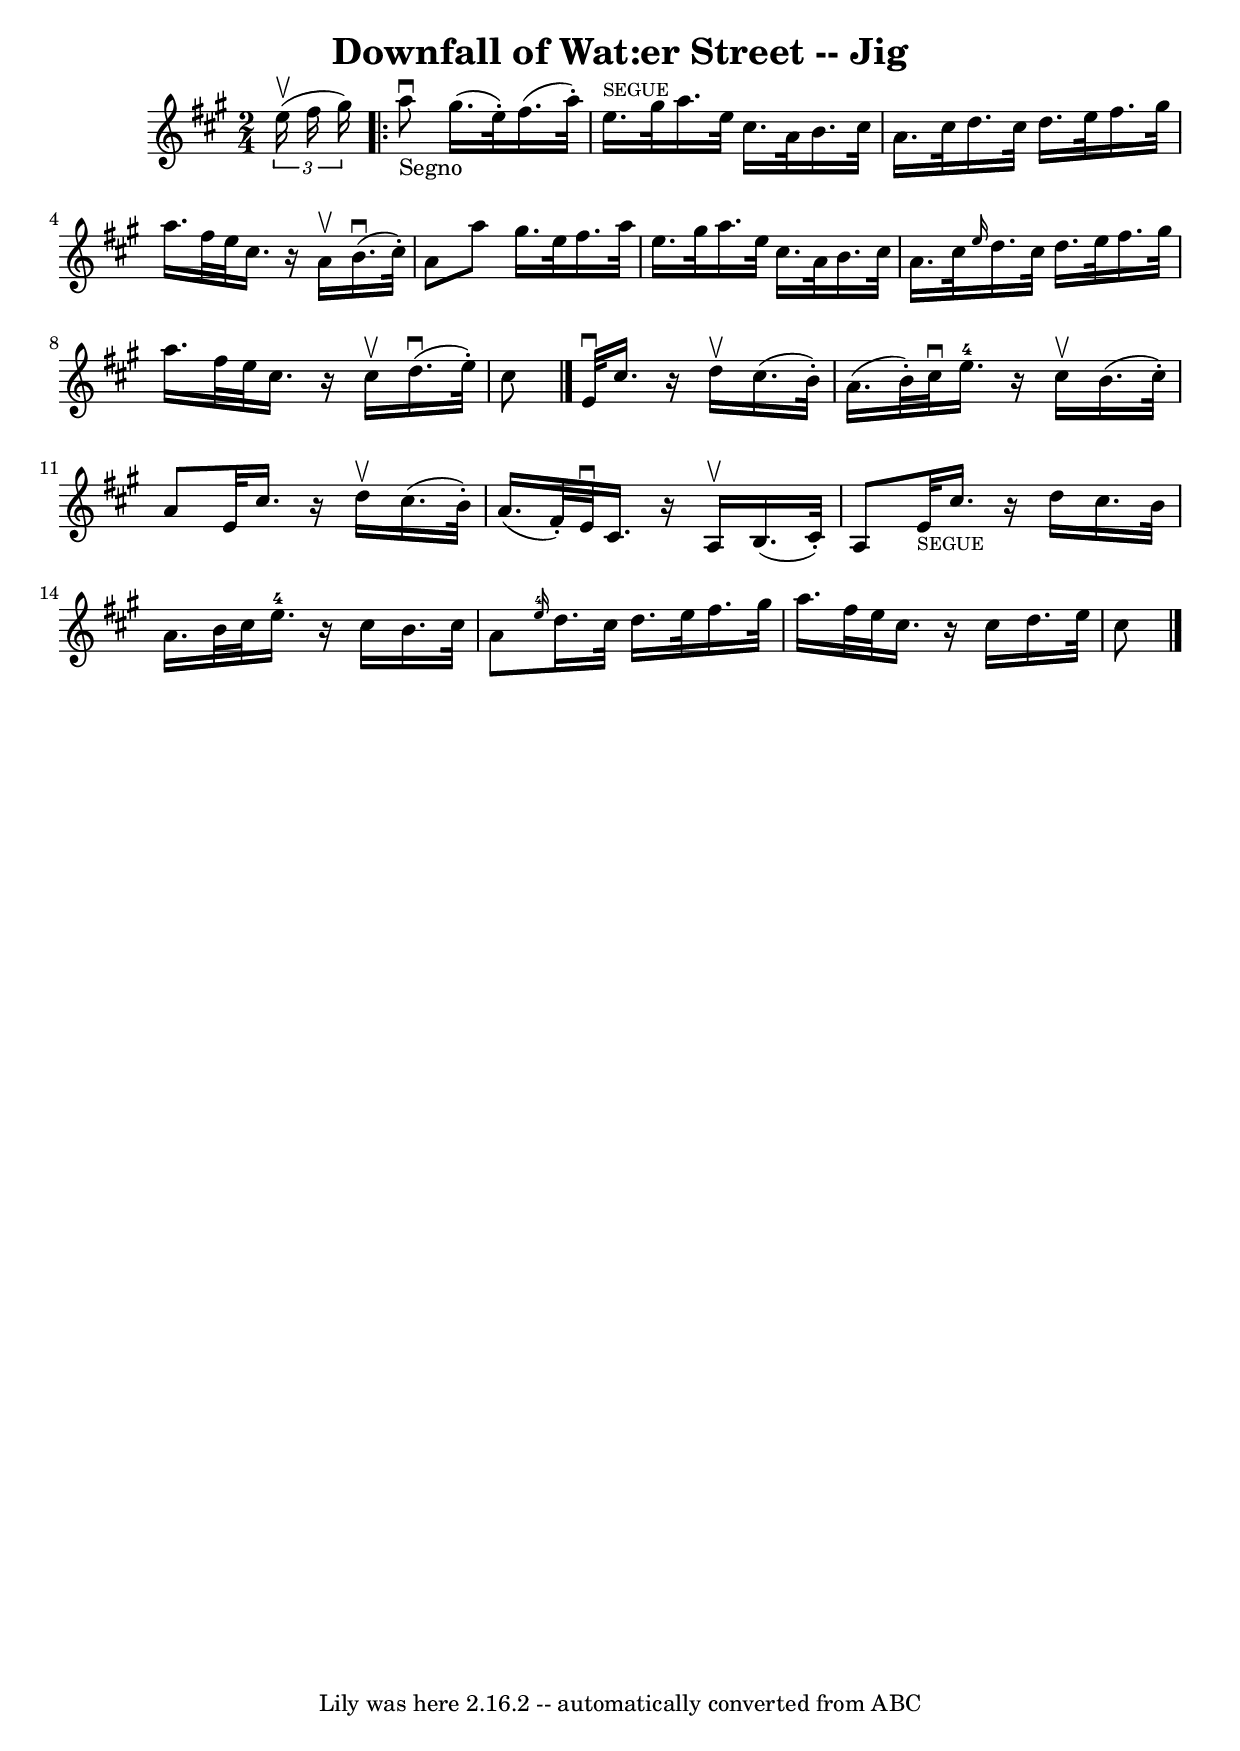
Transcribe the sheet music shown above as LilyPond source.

\version "2.7.40"
\include "Mammoth.ily"
\header {
	book = "Ryan's Mammoth Collection"
	crossRefNumber = "1"
	footnotes = "\\\\113 632"
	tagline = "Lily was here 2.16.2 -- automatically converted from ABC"
	title = "Downfall of Wat:er Street -- Jig"
}
voicedefault =  {
\set Score.defaultBarType = "empty"

\time 2/4 \key a \major   \times 2/3 { e''16^\upbow(fis''16 gis''16  
-) }   \repeat volta 2 { a''8_"Segno"^\downbow gis''16. (e''32 -.)  
 fis''16. (a''32 -.) e''16.^\segue gis''32    |
 a''16.    
e''32 cis''16. a'32 b'16. cis''32 a'16. cis''32    |
   
 d''16. cis''32 d''16. e''32 fis''16. gis''32 a''16.    
fis''32    |
 e''32 cis''16.    r16 a'16^\upbow b'16.^\downbow(
 cis''32 -.) a'8    |
 a''8 gis''16. e''32 fis''16.    
a''32 e''16. gis''32    |
 a''16. e''32 cis''16. a'32    
b'16. cis''32 a'16. cis''32    |
 \grace { e''16  } d''16.  
 cis''32 d''16. e''32 fis''16. gis''32 a''16. fis''32    
|
 e''32 cis''16.    r16 cis''16^\upbow d''16.^\downbow(
e''32 -.) cis''8    \bar "|." e'32^\downbow cis''16.    r16 d''16 
^\upbow cis''16. (b'32 -.) a'16. (b'32 -.)   |
 cis''32 
^\downbow e''16.-4   r16 cis''16^\upbow b'16. (cis''32 -.) a'8   
 |
 e'32 cis''16.    r16 d''16^\upbow cis''16. (b'32 -.)   
a'16. (fis'32 -.)   |
 e'32^\downbow cis'16.    r16 a16^\upbow 
 b16. (cis'32 -.) a8    |
 e'32_\segue cis''16.    r16 
d''16 cis''16. b'32 a'16. b'32    |
 cis''32 e''16.-4 
  r16 cis''16 b'16. cis''32 a'8    |
     \grace { e''16-4 
} d''16. cis''32 d''16. e''32 fis''16. gis''32 a''16.    
fis''32    |
 e''32 cis''16.    r16 cis''16 d''16. e''32    
cis''8        \bar "|."   }
}

\score{
    <<

	\context Staff="default"
	{
	    \voicedefault 
	}

    >>
	\layout {
	}
	\midi {}
}
